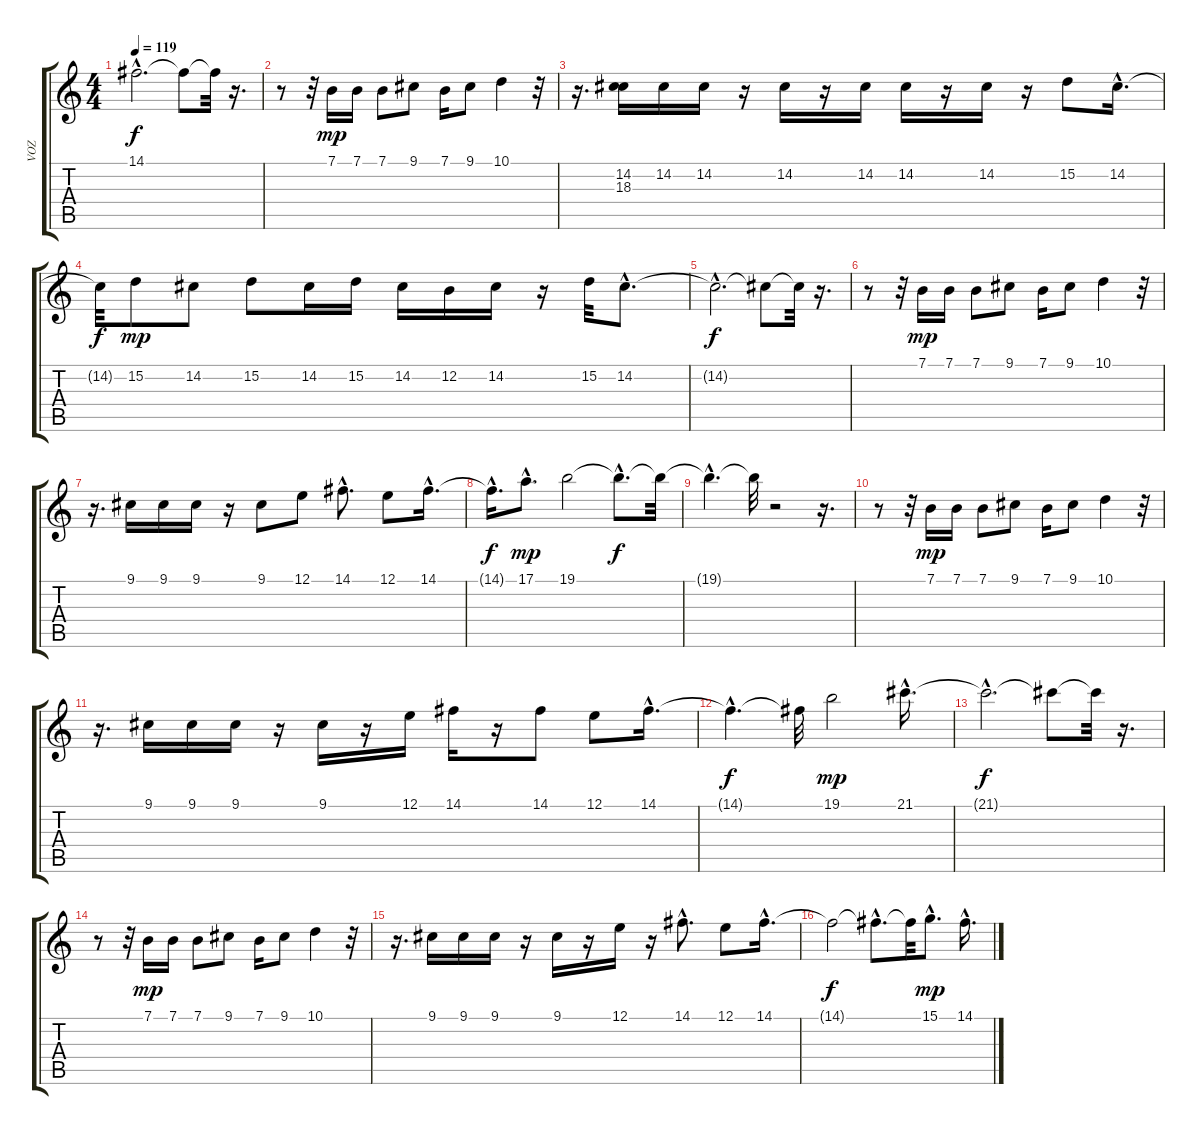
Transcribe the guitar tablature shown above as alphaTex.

\track ("VOZ" "VOZ") {instrument synthbrass1}
\staff {score tabs}
\tuning (E4 B3 G3 D3 A2 E2) {hide}
\ts (4 4)
\tempo 119
\clef g2
\ks c
14.1{hac t}.2{d dy f} 14.1{t}.8 14.1{t}.32 r.16{d} |
r.8 r.32 7.1.16{dy mp} 7.1.16 7.1.8 9.1.8 7.1.16 9.1.8 10.1.4 r.32 |
r.16{d} (14.2 18.3).16 14.2.16 14.2.16 r.16 14.2.16 r.16 14.2.16 14.2.16 r.16 14.2.16 r.16 15.2.8 14.2{hac}.16{d} |
14.2{t}.32{dy f} 15.2.8{dy mp} 14.2.8 15.2.8 14.2.16 15.2.16 14.2.16 12.2.16 14.2.16 r.16 15.2.32 14.2{hac}.8{d} |
14.2{hac t}.2{d dy f} 14.2{t}.8 14.2{t}.32 r.16{d} |
r.8 r.32 7.1.16{dy mp} 7.1.16 7.1.8 9.1.8 7.1.16 9.1.8 10.1.4 r.32 |
r.16{d} 9.1.16 9.1.16 9.1.16 r.16 9.1.8 12.1.8 14.1{hac}.8{d} 12.1.8 14.1{hac}.16{d} |
14.1{hac t}.16{d dy f} 17.1{hac}.8{d dy mp} 19.1.2 19.1{hac t}.8{d dy f} 19.1{t}.32 |
19.1{hac t}.4{d} 19.1{t}.32 r.2 r.16{d} |
r.8 r.32 7.1.16{dy mp} 7.1.16 7.1.8 9.1.8 7.1.16 9.1.8 10.1.4 r.32 |
r.16{d} 9.1.16 9.1.16 9.1.16 r.16 9.1.16 r.16 12.1.16 14.1.16 r.16 14.1.8 12.1.8 14.1{hac}.16{d} |
14.1{hac t}.4{d dy f} 14.1{t}.32 19.1.2{dy mp} 21.1{hac}.16{d} |
21.1{hac t}.2{d dy f} 21.1{t}.8 21.1{t}.32 r.16{d} |
r.8 r.32 7.1.16{dy mp} 7.1.16 7.1.8 9.1.8 7.1.16 9.1.8 10.1.4 r.32 |
r.16{d} 9.1.16 9.1.16 9.1.16 r.16 9.1.16 r.16 12.1.16 r.16 14.1{hac}.8{d} 12.1.8 14.1{hac}.16{d} |
14.1{t}.2{dy f} 14.1{hac t}.8{d} 14.1{t}.32 15.1{hac}.8{d dy mp} 14.1{hac}.16{d}
